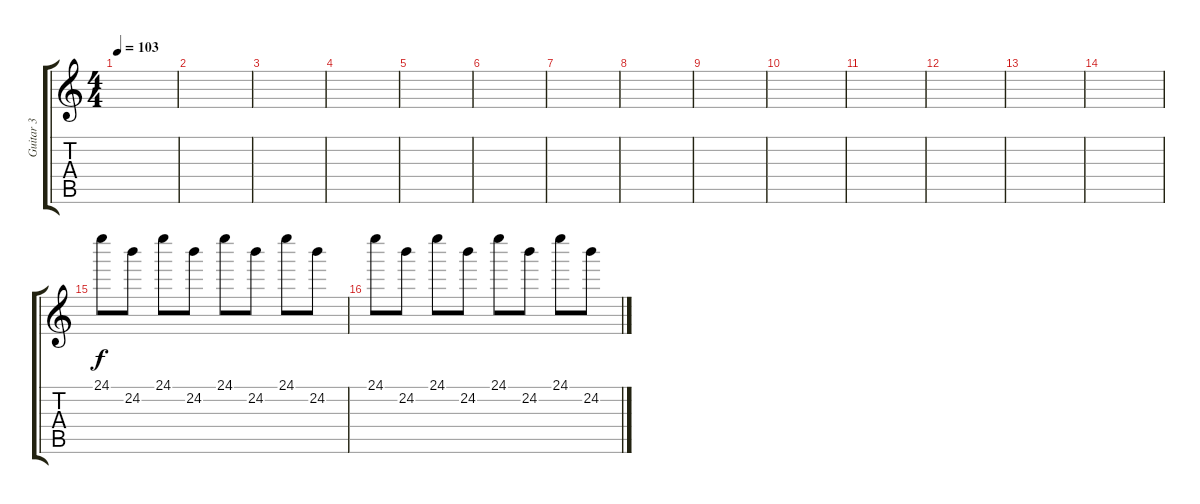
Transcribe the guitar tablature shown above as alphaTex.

\track ("Guitar 3" "Guitar 3") {instrument acousticguitarsteel}
\staff {score tabs}
\tuning (E4 B3 G3 D3 A2 E2) {hide}
\ts (4 4)
\tempo 103
\clef g2
\ks c
|
|
|
|
|
|
|
|
|
|
|
|
|
|
24.1.8 24.2.8 24.1.8 24.2.8 24.1.8 24.2.8 24.1.8 24.2.8 |
24.1.8 24.2.8 24.1.8 24.2.8 24.1.8 24.2.8 24.1.8 24.2.8
